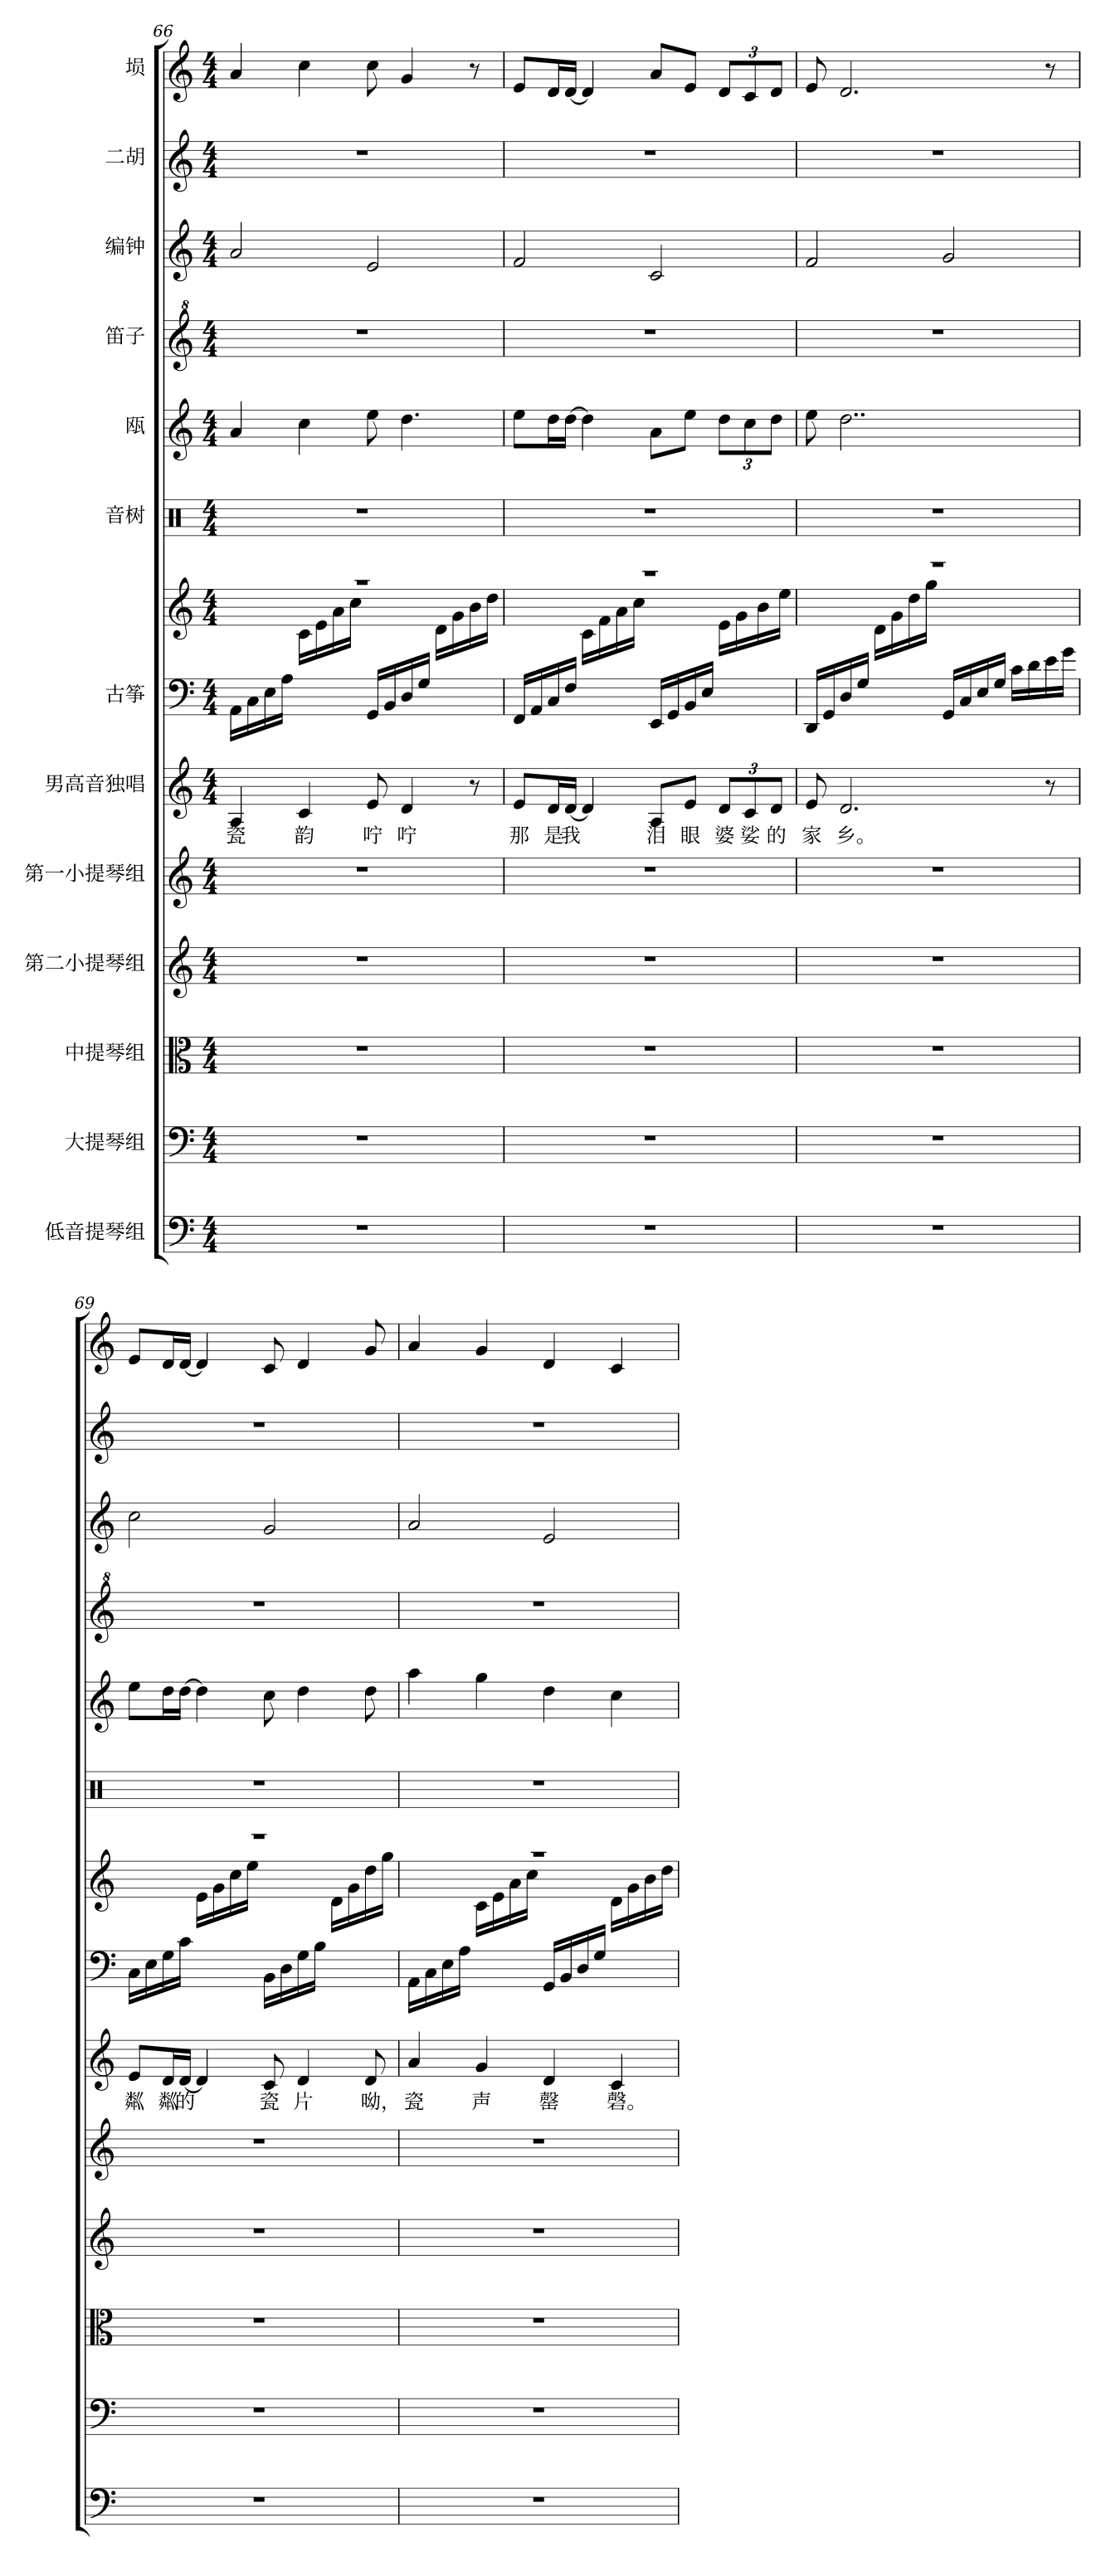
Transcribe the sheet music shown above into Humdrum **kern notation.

**kern	**kern	**kern	**kern	**kern	**kern	**text	**kern	**kern	**kern	**kern	**kern	**kern	**kern	**kern
*part13	*part12	*part11	*part10	*part9	*part8	*part8	*part7	*part7	*part6	*part5	*part4	*part3	*part2	*part1
*staff14	*staff13	*staff12	*staff11	*staff10	*staff9	*staff9	*staff8	*staff7	*staff6	*staff5	*staff4	*staff3	*staff2	*staff1
*I"低音提琴组	*I"大提琴组	*I"中提琴组	*I"第二小提琴组	*I"第一小提琴组	*I"男高音独唱	*	*I"古筝	*	*I"音树	*I"瓯	*I"笛子	*I"编钟	*I"二胡	*I"埙
!!LO:PB:g=z
*clefF4	*clefF4	*clefC3	*clefG2	*clefG2	*clefG2	*	*clefF4	*clefG2	*clefX	*clefG2	*clefG^2	*clefG2	*clefG2	*clefG2
*ITrd7c12	*	*	*	*	*	*	*	*	*	*	*ITrd-7c-12	*	*	*
*k[]	*k[]	*k[]	*k[]	*k[]	*k[]	*	*k[]	*k[]	*k[]	*k[]	*k[]	*k[]	*k[]	*k[]
*M4/4	*M4/4	*M4/4	*M4/4	*M4/4	*M4/4	*	*M4/4	*M4/4	*M4/4	*M4/4	*M4/4	*M4/4	*M4/4	*M4/4
=66	=66	=66	=66	=66	=66	=66	=66	=66	=66	=66	=66	=66	=66	=66
!	!	!	!	!	!	!LO:LY:b	!	!	!	!	!	!	!	!
*	*	*	*	*	*	*	*	*^	*	*	*	*	*	*
1r	1r	1r	1r	1r	4A/	瓷	16AA\LL	1r	4ryy	1r	4a/	1r	2a/	1r	4a/
.	.	.	.	.	.	.	16C\	.	.	.	.	.	.	.	.
.	.	.	.	.	.	.	16E\	.	.	.	.	.	.	.	.
.	.	.	.	.	.	.	16A\JJ	.	.	.	.	.	.	.	.
!	!	!	!	!	!	!LO:LY:b	!	!	!	!	!	!	!	!	!
.	.	.	.	.	4c/	韵	4ryy	.	16c\LL	.	4cc\	.	.	.	4cc\
.	.	.	.	.	.	.	.	.	16e\	.	.	.	.	.	.
.	.	.	.	.	.	.	.	.	16a\	.	.	.	.	.	.
.	.	.	.	.	.	.	.	.	16cc\JJ	.	.	.	.	.	.
!	!	!	!	!	!	!LO:LY:b	!	!	!	!	!	!	!	!	!
.	.	.	.	.	8e/	咛	16GG/LL	.	4ryy	.	8ee\	.	2e/	.	8cc\
.	.	.	.	.	.	.	16BB/	.	.	.	.	.	.	.	.
!	!	!	!	!	!	!LO:LY:b	!	!	!	!	!	!	!	!	!
.	.	.	.	.	4d/	咛	16D/	.	.	.	4.dd\	.	.	.	4g/
.	.	.	.	.	.	.	16G/JJ	.	.	.	.	.	.	.	.
.	.	.	.	.	.	.	4ryy	.	16d\LL	.	.	.	.	.	.
.	.	.	.	.	.	.	.	.	16g\	.	.	.	.	.	.
.	.	.	.	.	8r	.	.	.	16b\	.	.	.	.	.	8r
.	.	.	.	.	.	.	.	.	16dd\JJ	.	.	.	.	.	.
=67	=67	=67	=67	=67	=67	=67	=67	=67	=67	=67	=67	=67	=67	=67	=67
!	!	!	!	!	!	!LO:LY:b	!	!	!	!	!	!	!	!	!
1r	1r	1r	1r	1r	8e/L	那	16FF/LL	1r	4ryy	1r	8ee\L	1r	2f/	1r	8e/L
.	.	.	.	.	.	.	16AA/	.	.	.	.	.	.	.	.
!	!	!	!	!	!	!LO:LY:b	!	!	!	!	!	!	!	!	!
.	.	.	.	.	16d/L	是	16C/	.	.	.	16dd\L	.	.	.	16d/L
!	!	!	!	!	!	!LO:LY:b	!	!	!	!	!	!	!	!	!
.	.	.	.	.	[16d/JJ	我	16F/JJ	.	.	.	[16dd\JJ	.	.	.	[16d/JJ
.	.	.	.	.	4d/]	.	4ryy	.	16c\LL	.	4dd\]	.	.	.	4d/]
.	.	.	.	.	.	.	.	.	16f\	.	.	.	.	.	.
.	.	.	.	.	.	.	.	.	16a\	.	.	.	.	.	.
.	.	.	.	.	.	.	.	.	16cc\JJ	.	.	.	.	.	.
!	!	!	!	!	!	!LO:LY:b	!	!	!	!	!	!	!	!	!
.	.	.	.	.	8A/L	泪	16EE/LL	.	4ryy	.	8a\L	.	2c/	.	8a/L
.	.	.	.	.	.	.	16GG/	.	.	.	.	.	.	.	.
!	!	!	!	!	!	!LO:LY:b	!	!	!	!	!	!	!	!	!
.	.	.	.	.	8e/J	眼	16BB/	.	.	.	8ee\J	.	.	.	8e/J
.	.	.	.	.	.	.	16E/JJ	.	.	.	.	.	.	.	.
*	*	*	*	*	*Xbrackettup	*	*	*	*	*	*	*	*	*	*
!	!	!	!	!	!	!LO:LY:b	!	!	!	!	!	!	!	!	!
*	*	*	*	*	*	*	*	*	*	*	*Xbrackettup	*	*	*	*Xbrackettup
.	.	.	.	.	12d/L	婆	4ryy	.	16e\LL	.	12dd\L	.	.	.	12d/L
.	.	.	.	.	.	.	.	.	16g\	.	.	.	.	.	.
!	!	!	!	!	!	!LO:LY:b	!	!	!	!	!	!	!	!	!
.	.	.	.	.	12c/	娑	.	.	.	.	12cc\	.	.	.	12c/
.	.	.	.	.	.	.	.	.	16b\	.	.	.	.	.	.
!	!	!	!	!	!	!LO:LY:b	!	!	!	!	!	!	!	!	!
.	.	.	.	.	12d/J	的	.	.	.	.	12dd\J	.	.	.	12d/J
.	.	.	.	.	.	.	.	.	16ee\JJ	.	.	.	.	.	.
!!LO:PB:g=z
=68	=68	=68	=68	=68	=68	=68	=68	=68	=68	=68	=68	=68	=68	=68	=68
!	!	!	!	!	!	!LO:LY:b	!	!	!	!	!	!	!	!	!
1r	1r	1r	1r	1r	8e/	家	16DD/LL	1r	4ryy	1r	8ee\	1r	2f/	1r	8e/
.	.	.	.	.	.	.	16GG/	.	.	.	.	.	.	.	.
!	!	!	!	!	!	!LO:LY:b	!	!	!	!	!	!	!	!	!
.	.	.	.	.	2.d/	乡。	16D/	.	.	.	2..dd\	.	.	.	2.d/
.	.	.	.	.	.	.	16G/JJ	.	.	.	.	.	.	.	.
.	.	.	.	.	.	.	4ryy	.	16d\LL	.	.	.	.	.	.
.	.	.	.	.	.	.	.	.	16g\	.	.	.	.	.	.
.	.	.	.	.	.	.	.	.	16dd\	.	.	.	.	.	.
.	.	.	.	.	.	.	.	.	16gg\JJ	.	.	.	.	.	.
.	.	.	.	.	.	.	16GG/LL	.	2ryy	.	.	.	2g/	.	.
.	.	.	.	.	.	.	16C/	.	.	.	.	.	.	.	.
.	.	.	.	.	.	.	16E/	.	.	.	.	.	.	.	.
.	.	.	.	.	.	.	16G/JJ	.	.	.	.	.	.	.	.
.	.	.	.	.	.	.	16c\LL	.	.	.	.	.	.	.	.
.	.	.	.	.	.	.	16d\	.	.	.	.	.	.	.	.
.	.	.	.	.	8r	.	16e\	.	.	.	.	.	.	.	8r
.	.	.	.	.	.	.	16g\JJ	.	.	.	.	.	.	.	.
=69	=69	=69	=69	=69	=69	=69	=69	=69	=69	=69	=69	=69	=69	=69	=69
!	!	!	!	!	!	!LO:LY:b	!	!	!	!	!	!	!	!	!
1r	1r	1r	1r	1r	8e/L	粼	16C\LL	1r	4ryy	1r	8ee\L	1r	2cc\	1r	8e/L
.	.	.	.	.	.	.	16E\	.	.	.	.	.	.	.	.
!	!	!	!	!	!	!LO:LY:b	!	!	!	!	!	!	!	!	!
.	.	.	.	.	16d/L	粼	16G\	.	.	.	16dd\L	.	.	.	16d/L
!	!	!	!	!	!	!LO:LY:b	!	!	!	!	!	!	!	!	!
.	.	.	.	.	[16d/JJ	的	16c\JJ	.	.	.	[16dd\JJ	.	.	.	[16d/JJ
.	.	.	.	.	4d/]	.	4ryy	.	16e\LL	.	4dd\]	.	.	.	4d/]
.	.	.	.	.	.	.	.	.	16g\	.	.	.	.	.	.
.	.	.	.	.	.	.	.	.	16cc\	.	.	.	.	.	.
.	.	.	.	.	.	.	.	.	16ee\JJ	.	.	.	.	.	.
!	!	!	!	!	!	!LO:LY:b	!	!	!	!	!	!	!	!	!
.	.	.	.	.	8c/	瓷	16BB\LL	.	4ryy	.	8cc\	.	2g/	.	8c/
.	.	.	.	.	.	.	16D\	.	.	.	.	.	.	.	.
!	!	!	!	!	!	!LO:LY:b	!	!	!	!	!	!	!	!	!
.	.	.	.	.	4d/	片	16G\	.	.	.	4dd\	.	.	.	4d/
.	.	.	.	.	.	.	16B\JJ	.	.	.	.	.	.	.	.
.	.	.	.	.	.	.	4ryy	.	16d\LL	.	.	.	.	.	.
.	.	.	.	.	.	.	.	.	16g\	.	.	.	.	.	.
!	!	!	!	!	!	!LO:LY:b	!	!	!	!	!	!	!	!	!
.	.	.	.	.	8d/	呦，	.	.	16dd\	.	8dd\	.	.	.	8g/
.	.	.	.	.	.	.	.	.	16gg\JJ	.	.	.	.	.	.
!!LO:PB:g=z
=70	=70	=70	=70	=70	=70	=70	=70	=70	=70	=70	=70	=70	=70	=70	=70
!	!	!	!	!	!	!LO:LY:b	!	!	!	!	!	!	!	!	!
1r	1r	1r	1r	1r	4a/	瓷	16AA\LL	1r	4ryy	1r	4aa\	1r	2a/	1r	4a/
.	.	.	.	.	.	.	16C\	.	.	.	.	.	.	.	.
.	.	.	.	.	.	.	16E\	.	.	.	.	.	.	.	.
.	.	.	.	.	.	.	16A\JJ	.	.	.	.	.	.	.	.
!	!	!	!	!	!	!LO:LY:b	!	!	!	!	!	!	!	!	!
.	.	.	.	.	4g/	声	4ryy	.	16c\LL	.	4gg\	.	.	.	4g/
.	.	.	.	.	.	.	.	.	16e\	.	.	.	.	.	.
.	.	.	.	.	.	.	.	.	16a\	.	.	.	.	.	.
.	.	.	.	.	.	.	.	.	16cc\JJ	.	.	.	.	.	.
!	!	!	!	!	!	!LO:LY:b	!	!	!	!	!	!	!	!	!
.	.	.	.	.	4d/	罄	16GG/LL	.	4ryy	.	4dd\	.	2e/	.	4d/
.	.	.	.	.	.	.	16BB/	.	.	.	.	.	.	.	.
.	.	.	.	.	.	.	16D/	.	.	.	.	.	.	.	.
.	.	.	.	.	.	.	16G/JJ	.	.	.	.	.	.	.	.
!	!	!	!	!	!	!LO:LY:b	!	!	!	!	!	!	!	!	!
.	.	.	.	.	4c/	磬。	4ryy	.	16d\LL	.	4cc\	.	.	.	4c/
.	.	.	.	.	.	.	.	.	16g\	.	.	.	.	.	.
.	.	.	.	.	.	.	.	.	16b\	.	.	.	.	.	.
.	.	.	.	.	.	.	.	.	16dd\JJ	.	.	.	.	.	.
*	*	*	*	*	*	*	*	*v	*v	*	*	*	*	*	*
=	=	=	=	=	=	=	=	=	=	=	=	=	=	=
*-	*-	*-	*-	*-	*-	*-	*-	*-	*-	*-	*-	*-	*-	*-
